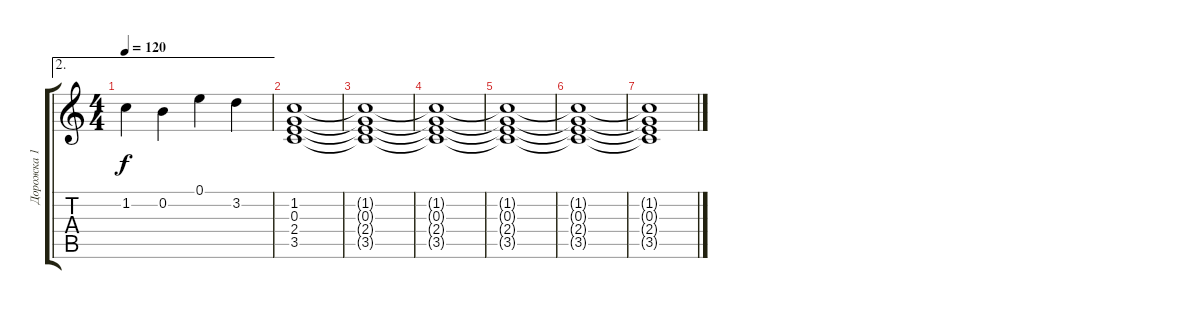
\track ("Дорожка 1" "Дорожка 1") {instrument acousticguitarnylon}
\staff {score tabs}
\tuning (E4 B3 G3 D3 A2 E2) {hide}
\ae 2
\ts (4 4)
\tempo 120
\clef g2
\ks c
1.2.4{dy f} 0.2.4 0.1.4 3.2.4 |
(1.2 0.3 2.4 3.5).1 |
(1.2{t} 0.3{t} 2.4{t} 3.5{t}).1 |
(1.2{t} 0.3{t} 2.4{t} 3.5{t}).1 |
(1.2{t} 0.3{t} 2.4{t} 3.5{t}).1 |
(1.2{t} 0.3{t} 2.4{t} 3.5{t}).1 |
(1.2{t} 0.3{t} 2.4{t} 3.5{t}).1
